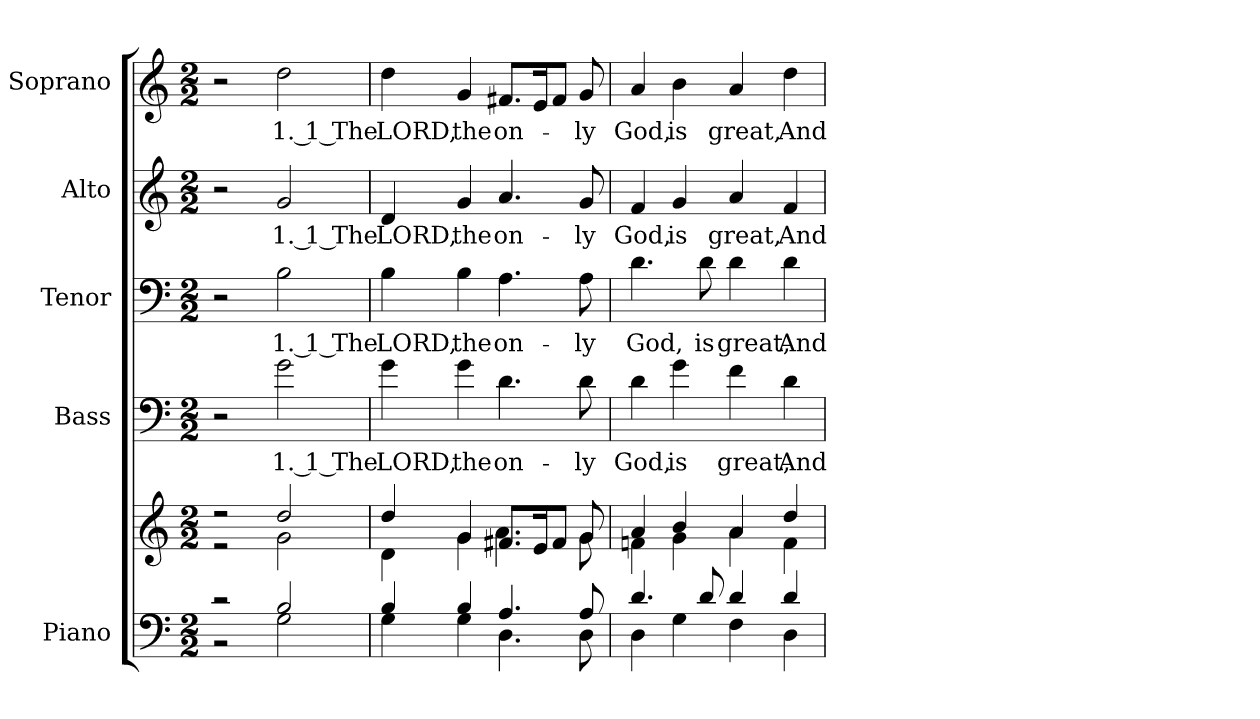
**kern	**kern	**kern	**text	**kern	**text	**kern	**text	**kern	**text
*part5	*part5	*part4	*part4	*part3	*part3	*part2	*part2	*part1	*part1
*staff6	*staff5	*staff4	*staff4	*staff3	*staff3	*staff2	*staff2	*staff1	*staff1
*I"Piano	*	*I"Bass	*	*I"Tenor	*	*I"Alto	*	*I"Soprano	*
*I'Pno.	*	*	*	*	*	*	*	*	*
!!LO:PB:g=z
*clefF4	*clefG2	*clefF4	*	*clefF4	*	*clefG2	*	*clefG2	*
*	*	*ITrd7c12	*	*	*	*	*	*	*
*k[]	*k[]	*k[]	*	*k[]	*	*k[]	*	*k[]	*
*C:	*C:	*C:	*	*C:	*	*C:	*	*C:	*
*M2/2	*M2/2	*M2/2	*	*M2/2	*	*M2/2	*	*M2/2	*
=1	=1	=1	=1	=1	=1	=1	=1	=1	=1
*^	*^	*	*	*	*	*	*	*	*
2r	2r	2r	2r	2r	.	2r	.	2r	.	2r	.
!	!	!	!	!	!LO:LY:b:color=#000000	!	!	!	!	!	!
!	!	!	!	!	!	!	!LO:LY:b:color=#000000	!	!	!	!
!	!	!	!	!	!	!	!	!	!LO:LY:b:color=#000000	!	!
!	!	!	!	!	!	!	!	!	!	!	!LO:LY:b:color=#000000
2Bi/	2Gi\	2ddi/	2gi\	2Gi\	1. 1 The	2Bi\	1. 1 The	2gi/	1. 1 The	2ddi\	1. 1 The
=2	=2	=2	=2	=2	=2	=2	=2	=2	=2	=2	=2
!	!	!	!	!	!LO:LY:b:color=#000000	!	!	!	!	!	!
!	!	!	!	!	!	!	!LO:LY:b:color=#000000	!	!	!	!
!	!	!	!	!	!	!	!	!	!LO:LY:b:color=#000000	!	!
!	!	!	!	!	!	!	!	!	!	!	!LO:LY:b:color=#000000
4Bi/	4Gi\	4ddi/	4di\	4Gi\	LORD,	4Bi\	LORD,	4di/	LORD,	4ddi\	LORD,
!	!	!	!	!	!LO:LY:b:color=#000000	!	!	!	!	!	!
!	!	!	!	!	!	!	!LO:LY:b:color=#000000	!	!	!	!
!	!	!	!	!	!	!	!	!	!LO:LY:b:color=#000000	!	!
!	!	!	!	!	!	!	!	!	!	!	!LO:LY:b:color=#000000
4Bi/	4Gi\	4gi/	4gi\	4Gi\	the	4Bi\	the	4gi/	the	4gi/	the
!	!	!	!	!	!LO:LY:b:color=#000000	!	!	!	!	!	!
!	!	!	!	!	!	!	!LO:LY:b:color=#000000	!	!	!	!
!	!	!	!	!	!	!	!	!	!LO:LY:b:color=#000000	!	!
!	!	!	!	!	!	!	!	!	!	!	!LO:LY:b:color=#000000
4.Ai/	4.Di\	8.f#Xi/L	4.ai\	4.Di\	on-	4.Ai\	on-	4.ai/	on-	8.f#Xi/L	on-
.	.	16ei/K	.	.	.	.	.	.	.	16ei/K	.
.	.	8f#i/J	.	.	.	.	.	.	.	8f#i/J	.
!	!	!	!	!	!LO:LY:b:color=#000000	!	!	!	!	!	!
!	!	!	!	!	!	!	!LO:LY:b:color=#000000	!	!	!	!
!	!	!	!	!	!	!	!	!	!LO:LY:b:color=#000000	!	!
!	!	!	!	!	!	!	!	!	!	!	!LO:LY:b:color=#000000
8Ai/	8Di\	8gi/	8gi\	8Di\	-ly	8Ai\	-ly	8gi/	-ly	8gi/	-ly
=3	=3	=3	=3	=3	=3	=3	=3	=3	=3	=3	=3
!	!	!	!	!	!LO:LY:b:color=#000000	!	!	!	!	!	!
!	!	!	!	!	!	!	!LO:LY:b:color=#000000	!	!	!	!
!	!	!	!	!	!	!	!	!	!LO:LY:b:color=#000000	!	!
!	!	!	!	!	!	!	!	!	!	!	!LO:LY:b:color=#000000
4.di/	4Di\	4ai/	4fni\	4Di\	God,	4.di\	God,	4fi/	God,	4ai/	God,
!	!	!	!	!	!LO:LY:b:color=#000000	!	!	!	!	!	!
!	!	!	!	!	!	!	!	!	!LO:LY:b:color=#000000	!	!
!	!	!	!	!	!	!	!	!	!	!	!LO:LY:b:color=#000000
.	4Gi\	4bi/	4gi\	4Gi\	is	.	.	4gi/	is	4bi\	is
!	!	!	!	!	!	!	!LO:LY:b:color=#000000	!	!	!	!
8di/	.	.	.	.	.	8di\	is	.	.	.	.
!	!	!	!	!	!LO:LY:b:color=#000000	!	!	!	!	!	!
!	!	!	!	!	!	!	!LO:LY:b:color=#000000	!	!	!	!
!	!	!	!	!	!	!	!	!	!LO:LY:b:color=#000000	!	!
!	!	!	!	!	!	!	!	!	!	!	!LO:LY:b:color=#000000
4di/	4Fi\	4ai/	4ai\	4Fi\	great,	4di\	great,	4ai/	great,	4ai/	great,
!	!	!	!	!	!LO:LY:b:color=#000000	!	!	!	!	!	!
!	!	!	!	!	!	!	!LO:LY:b:color=#000000	!	!	!	!
!	!	!	!	!	!	!	!	!	!LO:LY:b:color=#000000	!	!
!	!	!	!	!	!	!	!	!	!	!	!LO:LY:b:color=#000000
4di/	4Di\	4ddi/	4fi\	4Di\	And	4di\	And	4fi/	And	4ddi\	And
*v	*v	*	*	*	*	*	*	*	*	*	*
*	*v	*v	*	*	*	*	*	*	*	*
=	=	=	=	=	=	=	=	=	=
*-	*-	*-	*-	*-	*-	*-	*-	*-	*-
